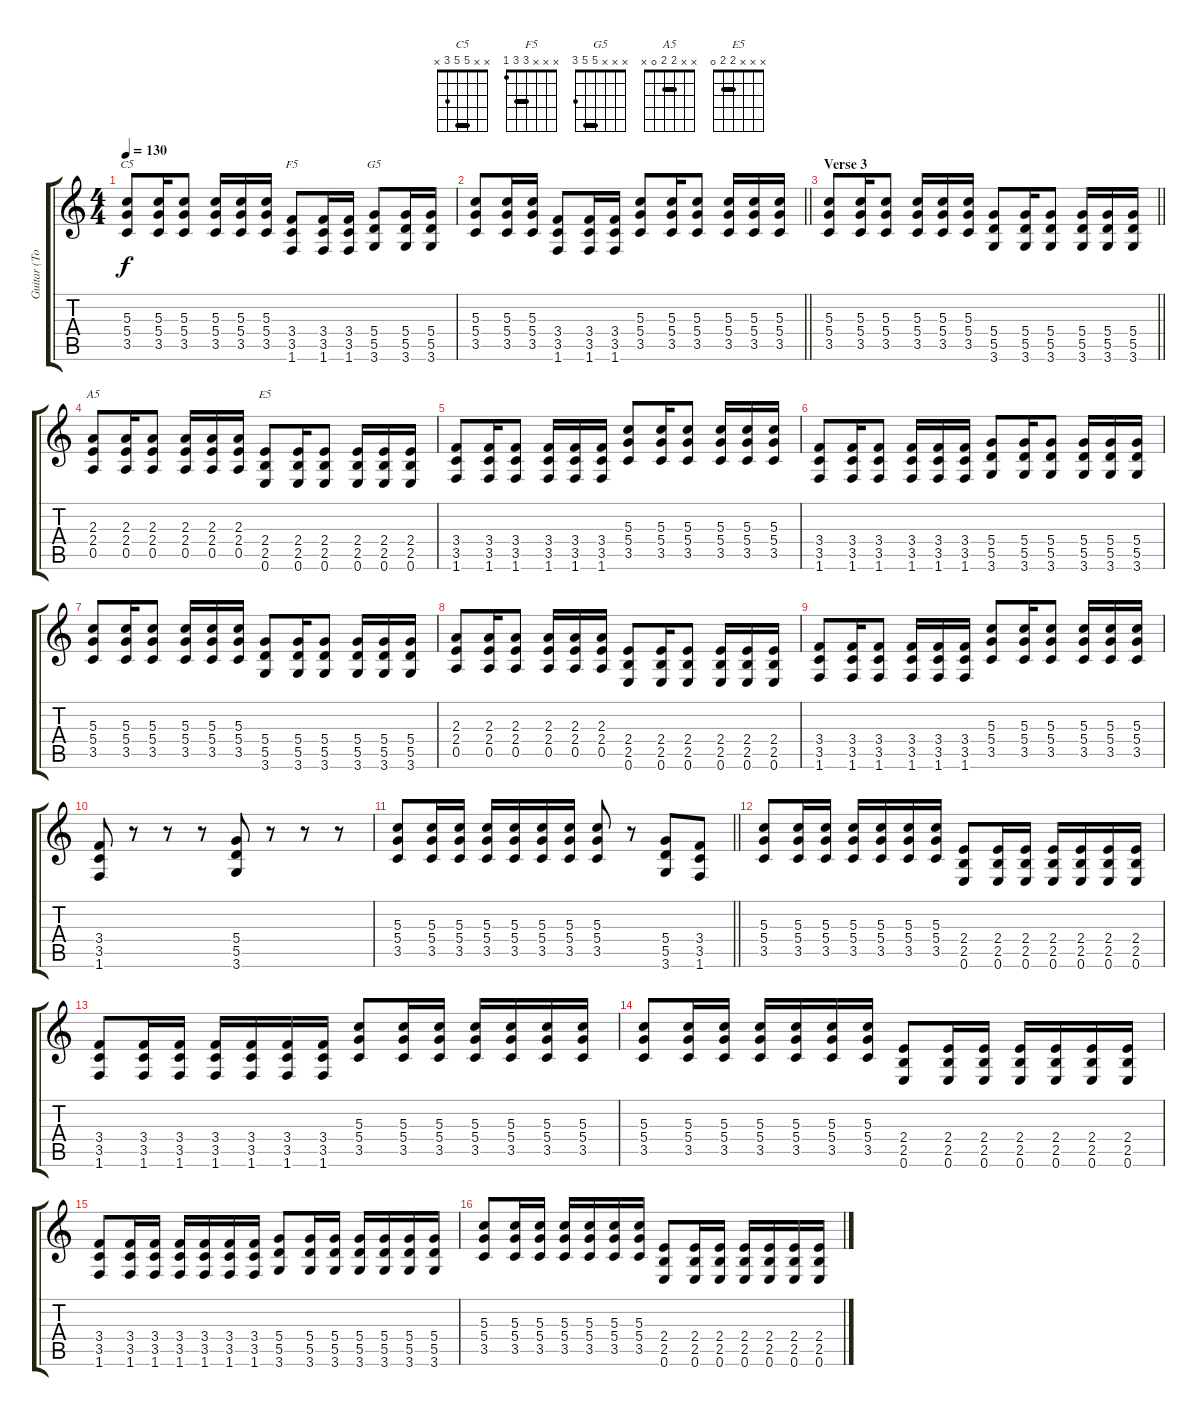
\track ("Guitar (Tomas Kalnoky)" "Guitar (To") {instrument distortionguitar}
\staff {score tabs}
\tuning (E4 B3 G3 D3 A2 E2) {hide}
\chord ("C5" x x 5 5 3 x) {barre 5}
\chord ("F5" x x x 3 3 1) {barre 3}
\chord ("G5" x x x 5 5 3) {barre 5}
\chord ("A5" x x 2 2 0 x) {barre 2}
\chord ("E5" x x x 2 2 0) {barre 2}
\ts (4 4)
\tempo 130
\clef g2
\ks c
(5.3 5.4 3.5).8{ch "C5" dy f} (5.3 5.4 3.5).16 (5.3 5.4 3.5).8 (5.3 5.4 3.5).16 (5.3 5.4 3.5).16 (5.3 5.4 3.5).16 (3.4 3.5 1.6).8{ch "F5"} (3.4 3.5 1.6).16 (3.4 3.5 1.6).16 (5.4 5.5 3.6).8{ch "G5"} (5.4 5.5 3.6).16 (5.4 5.5 3.6).16 |
\barLineRight lightlight
(5.3 5.4 3.5).8 (5.3 5.4 3.5).16 (5.3 5.4 3.5).16 (3.4 3.5 1.6).8 (3.4 3.5 1.6).16 (3.4 3.5 1.6).16 (5.3 5.4 3.5).8 (5.3 5.4 3.5).16 (5.3 5.4 3.5).8 (5.3 5.4 3.5).16 (5.3 5.4 3.5).16 (5.3 5.4 3.5).16 |
\section ("" "Verse 3")
\barLineRight lightlight
(5.3 5.4 3.5).8 (5.3 5.4 3.5).16 (5.3 5.4 3.5).8 (5.3 5.4 3.5).16 (5.3 5.4 3.5).16 (5.3 5.4 3.5).16 (5.4 5.5 3.6).8 (5.4 5.5 3.6).16 (5.4 5.5 3.6).8 (5.4 5.5 3.6).16 (5.4 5.5 3.6).16 (5.4 5.5 3.6).16 |
(2.3 2.4 0.5).8{ch "A5"} (2.3 2.4 0.5).16 (2.3 2.4 0.5).8 (2.3 2.4 0.5).16 (2.3 2.4 0.5).16 (2.3 2.4 0.5).16 (2.4 2.5 0.6).8{ch "E5"} (2.4 2.5 0.6).16 (2.4 2.5 0.6).8 (2.4 2.5 0.6).16 (2.4 2.5 0.6).16 (2.4 2.5 0.6).16 |
(3.4 3.5 1.6).8 (3.4 3.5 1.6).16 (3.4 3.5 1.6).8 (3.4 3.5 1.6).16 (3.4 3.5 1.6).16 (3.4 3.5 1.6).16 (5.3 5.4 3.5).8 (5.3 5.4 3.5).16 (5.3 5.4 3.5).8 (5.3 5.4 3.5).16 (5.3 5.4 3.5).16 (5.3 5.4 3.5).16 |
(3.4 3.5 1.6).8 (3.4 3.5 1.6).16 (3.4 3.5 1.6).8 (3.4 3.5 1.6).16 (3.4 3.5 1.6).16 (3.4 3.5 1.6).16 (5.4 5.5 3.6).8 (5.4 5.5 3.6).16 (5.4 5.5 3.6).8 (5.4 5.5 3.6).16 (5.4 5.5 3.6).16 (5.4 5.5 3.6).16 |
(5.3 5.4 3.5).8 (5.3 5.4 3.5).16 (5.3 5.4 3.5).8 (5.3 5.4 3.5).16 (5.3 5.4 3.5).16 (5.3 5.4 3.5).16 (5.4 5.5 3.6).8 (5.4 5.5 3.6).16 (5.4 5.5 3.6).8 (5.4 5.5 3.6).16 (5.4 5.5 3.6).16 (5.4 5.5 3.6).16 |
(2.3 2.4 0.5).8 (2.3 2.4 0.5).16 (2.3 2.4 0.5).8 (2.3 2.4 0.5).16 (2.3 2.4 0.5).16 (2.3 2.4 0.5).16 (2.4 2.5 0.6).8 (2.4 2.5 0.6).16 (2.4 2.5 0.6).8 (2.4 2.5 0.6).16 (2.4 2.5 0.6).16 (2.4 2.5 0.6).16 |
(3.4 3.5 1.6).8 (3.4 3.5 1.6).16 (3.4 3.5 1.6).8 (3.4 3.5 1.6).16 (3.4 3.5 1.6).16 (3.4 3.5 1.6).16 (5.3 5.4 3.5).8 (5.3 5.4 3.5).16 (5.3 5.4 3.5).8 (5.3 5.4 3.5).16 (5.3 5.4 3.5).16 (5.3 5.4 3.5).16 |
(3.4 3.5 1.6).8 r.8 r.8 r.8 (5.4 5.5 3.6).8 r.8 r.8 r.8 |
\barLineRight lightlight
(5.3 5.4 3.5).8 (5.3 5.4 3.5).16 (5.3 5.4 3.5).16 (5.3 5.4 3.5).16 (5.3 5.4 3.5).16 (5.3 5.4 3.5).16 (5.3 5.4 3.5).16 (5.3 5.4 3.5).8 r.8 (5.4 5.5 3.6).8 (3.4 3.5 1.6).8 |
(5.3 5.4 3.5).8 (5.3 5.4 3.5).16 (5.3 5.4 3.5).16 (5.3 5.4 3.5).16 (5.3 5.4 3.5).16 (5.3 5.4 3.5).16 (5.3 5.4 3.5).16 (2.4 2.5 0.6).8 (2.4 2.5 0.6).16 (2.4 2.5 0.6).16 (2.4 2.5 0.6).16 (2.4 2.5 0.6).16 (2.4 2.5 0.6).16 (2.4 2.5 0.6).16 |
(3.4 3.5 1.6).8 (3.4 3.5 1.6).16 (3.4 3.5 1.6).16 (3.4 3.5 1.6).16 (3.4 3.5 1.6).16 (3.4 3.5 1.6).16 (3.4 3.5 1.6).16 (5.3 5.4 3.5).8 (5.3 5.4 3.5).16 (5.3 5.4 3.5).16 (5.3 5.4 3.5).16 (5.3 5.4 3.5).16 (5.3 5.4 3.5).16 (5.3 5.4 3.5).16 |
(5.3 5.4 3.5).8 (5.3 5.4 3.5).16 (5.3 5.4 3.5).16 (5.3 5.4 3.5).16 (5.3 5.4 3.5).16 (5.3 5.4 3.5).16 (5.3 5.4 3.5).16 (2.4 2.5 0.6).8 (2.4 2.5 0.6).16 (2.4 2.5 0.6).16 (2.4 2.5 0.6).16 (2.4 2.5 0.6).16 (2.4 2.5 0.6).16 (2.4 2.5 0.6).16 |
(3.4 3.5 1.6).8 (3.4 3.5 1.6).16 (3.4 3.5 1.6).16 (3.4 3.5 1.6).16 (3.4 3.5 1.6).16 (3.4 3.5 1.6).16 (3.4 3.5 1.6).16 (5.4 5.5 3.6).8 (5.4 5.5 3.6).16 (5.4 5.5 3.6).16 (5.4 5.5 3.6).16 (5.4 5.5 3.6).16 (5.4 5.5 3.6).16 (5.4 5.5 3.6).16 |
(5.3 5.4 3.5).8 (5.3 5.4 3.5).16 (5.3 5.4 3.5).16 (5.3 5.4 3.5).16 (5.3 5.4 3.5).16 (5.3 5.4 3.5).16 (5.3 5.4 3.5).16 (2.4 2.5 0.6).8 (2.4 2.5 0.6).16 (2.4 2.5 0.6).16 (2.4 2.5 0.6).16 (2.4 2.5 0.6).16 (2.4 2.5 0.6).16 (2.4 2.5 0.6).16
